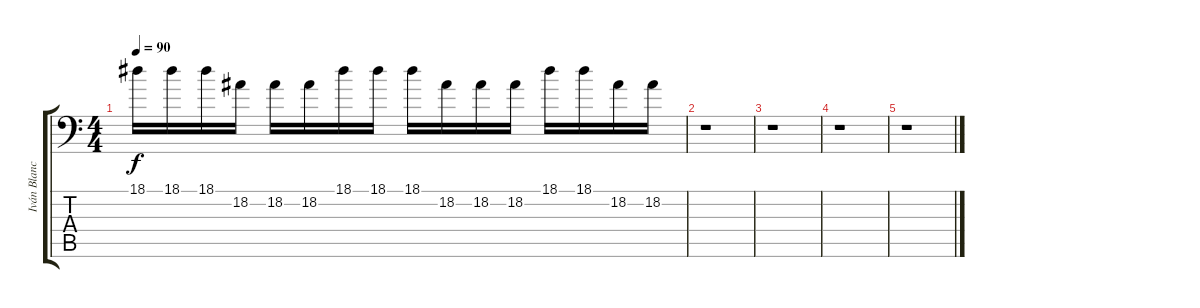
\track ("Iván Blanco (III)" "Iván Blanc") {instrument acousticgrandpiano}
\staff {score tabs}
\tuning (A3 E3 C3 G2 D2 A1) {hide}
\ts (4 4)
\tempo 90
\clef f4
\ks c
18.1.16{dy f} 18.1.16 18.1.16 18.2.16 18.2.16 18.2.16 18.1.16 18.1.16 18.1.16 18.2.16 18.2.16 18.2.16 18.1.16 18.1.16 18.2.16 18.2.16 |
r.1 |
r.1 |
r.1 |
r.1
